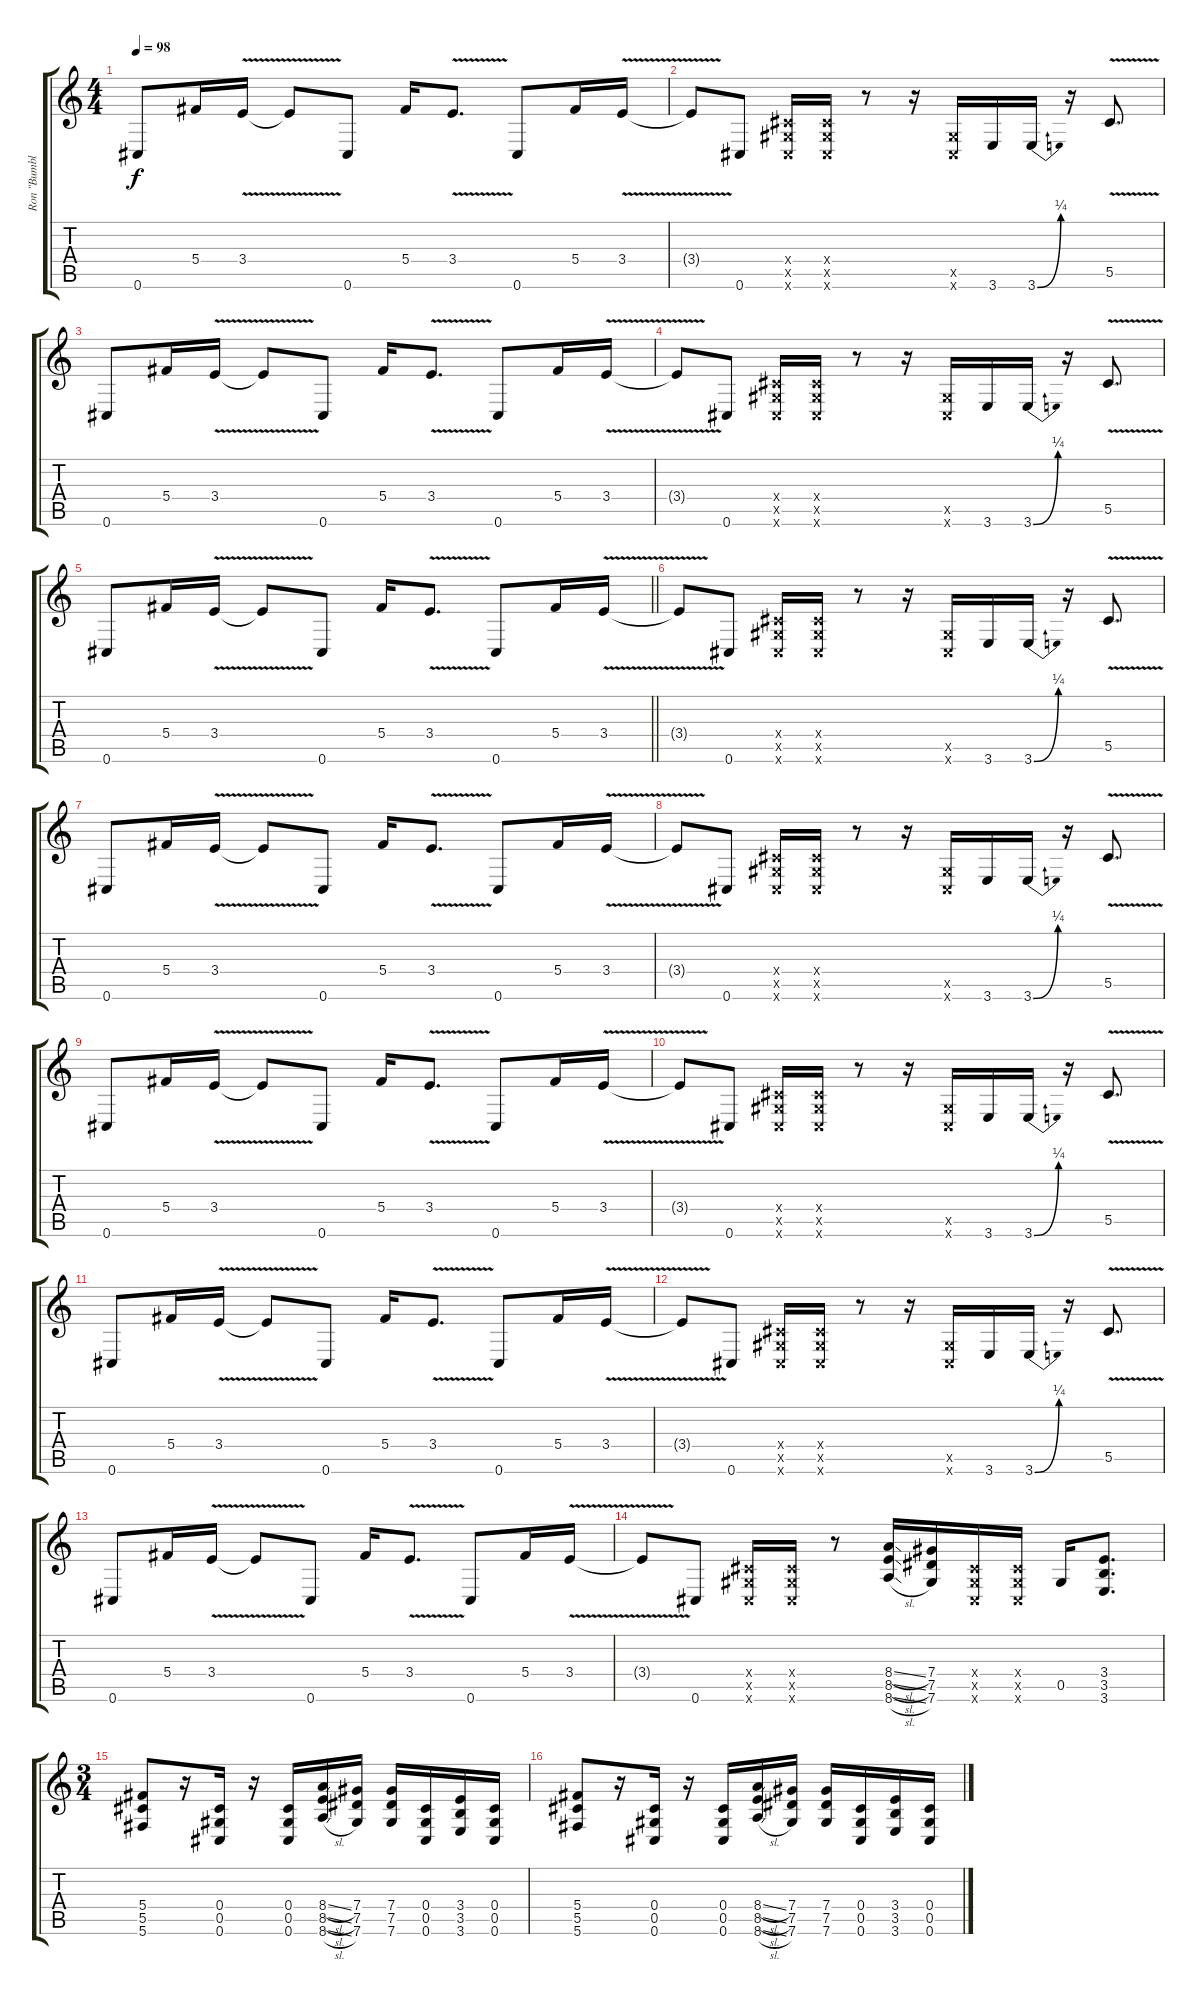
\track ("Ron \"Bumblefoot\" Thal (Rhythm)" "Ron \"Bumbl") {instrument distortionguitar}
\staff {score tabs}
\tuning (Eb4 Bb3 Gb3 Db3 Ab2 Db2) {hide}
\ts (4 4)
\tempo 98
\clef g2
\ks c
0.6.8{dy f} 5.4.16 3.4{v}.16 3.4{t}.8 0.6.8 5.4.16 3.4{v}.8{d} 0.6.8 5.4.16 3.4{v}.16 |
3.4{t}.8 0.6.8 (0.4{x} 0.5{x} 0.6{x}).16 (0.4{x} 0.5{x} 0.6{x}).16 r.8 r.16 (0.5{x} 0.6{x}).16 3.6.16 3.6{be (bend 0 0 60 1)}.16 r.16 5.5{v}.8{d} |
0.6.8 5.4.16 3.4{v}.16 3.4{t}.8 0.6.8 5.4.16 3.4{v}.8{d} 0.6.8 5.4.16 3.4{v}.16 |
3.4{t}.8 0.6.8 (0.4{x} 0.5{x} 0.6{x}).16 (0.4{x} 0.5{x} 0.6{x}).16 r.8 r.16 (0.5{x} 0.6{x}).16 3.6.16 3.6{be (bend 0 0 60 1)}.16 r.16 5.5{v}.8{d} |
\barLineRight lightlight
0.6.8 5.4.16 3.4{v}.16 3.4{t}.8 0.6.8 5.4.16 3.4{v}.8{d} 0.6.8 5.4.16 3.4{v}.16 |
3.4{t}.8 0.6.8 (0.4{x} 0.5{x} 0.6{x}).16 (0.4{x} 0.5{x} 0.6{x}).16 r.8 r.16 (0.5{x} 0.6{x}).16 3.6.16 3.6{be (bend 0 0 60 1)}.16 r.16 5.5{v}.8{d} |
0.6.8 5.4.16 3.4{v}.16 3.4{t}.8 0.6.8 5.4.16 3.4{v}.8{d} 0.6.8 5.4.16 3.4{v}.16 |
3.4{t}.8 0.6.8 (0.4{x} 0.5{x} 0.6{x}).16 (0.4{x} 0.5{x} 0.6{x}).16 r.8 r.16 (0.5{x} 0.6{x}).16 3.6.16 3.6{be (bend 0 0 60 1)}.16 r.16 5.5{v}.8{d} |
0.6.8 5.4.16 3.4{v}.16 3.4{t}.8 0.6.8 5.4.16 3.4{v}.8{d} 0.6.8 5.4.16 3.4{v}.16 |
3.4{t}.8 0.6.8 (0.4{x} 0.5{x} 0.6{x}).16 (0.4{x} 0.5{x} 0.6{x}).16 r.8 r.16 (0.5{x} 0.6{x}).16 3.6.16 3.6{be (bend 0 0 60 1)}.16 r.16 5.5{v}.8{d} |
0.6.8 5.4.16 3.4{v}.16 3.4{t}.8 0.6.8 5.4.16 3.4{v}.8{d} 0.6.8 5.4.16 3.4{v}.16 |
3.4{t}.8 0.6.8 (0.4{x} 0.5{x} 0.6{x}).16 (0.4{x} 0.5{x} 0.6{x}).16 r.8 r.16 (0.5{x} 0.6{x}).16 3.6.16 3.6{be (bend 0 0 60 1)}.16 r.16 5.5{v}.8{d} |
0.6.8 5.4.16 3.4{v}.16 3.4{t}.8 0.6.8 5.4.16 3.4{v}.8{d} 0.6.8 5.4.16 3.4{v}.16 |
3.4{t}.8 0.6.8 (0.4{x} 0.5{x} 0.6{x}).16 (0.4{x} 0.5{x} 0.6{x}).16 r.8 (8.4{sl} 8.5{sl} 8.6{sl}).16 (7.4 7.5 7.6).16 (0.4{x} 0.5{x} 0.6{x}).16 (0.4{x} 0.5{x} 0.6{x}).16 0.5.16 (3.4 3.5 3.6).8{d} |
\ts (3 4)
(5.4 5.5 5.6).8 r.16 (0.4 0.5 0.6).16 r.16 (0.4 0.5 0.6).16 (8.4{sl} 8.5{sl} 8.6{sl}).16 (7.4 7.5 7.6).16 (7.4 7.5 7.6).16 (0.4 0.5 0.6).16 (3.4 3.5 3.6).16 (0.4 0.5 0.6).16 |
(5.4 5.5 5.6).8 r.16 (0.4 0.5 0.6).16 r.16 (0.4 0.5 0.6).16 (8.4{sl} 8.5{sl} 8.6{sl}).16 (7.4 7.5 7.6).16 (7.4 7.5 7.6).16 (0.4 0.5 0.6).16 (3.4 3.5 3.6).16 (0.4 0.5 0.6).16
